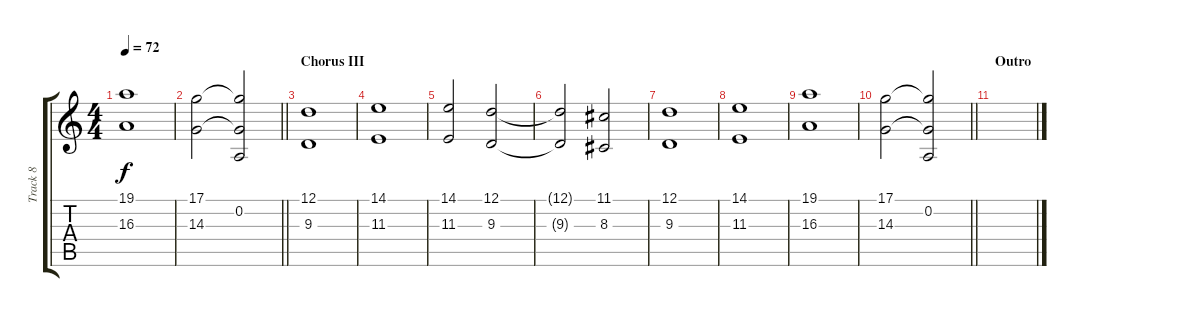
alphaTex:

\track ("Track 8" "Track 8") {instrument choiraahs}
\staff {score tabs}
\tuning (D4 A3 F3 C3 G2 C2) {hide}
\ts (4 4)
\tempo 72
\clef g2
\ks c
(19.1 16.3).1{dy f} |
\barLineRight lightlight
(17.1 14.3).2 (17.1{t} 0.2 14.3{t}).2 |
\section ("" "Chorus III")
(12.1 9.3).1 |
(14.1 11.3).1 |
(14.1 11.3).2 (12.1 9.3).2 |
(12.1{t} 9.3{t}).2 (11.1 8.3).2 |
(12.1 9.3).1 |
(14.1 11.3).1 |
(19.1 16.3).1 |
\barLineRight lightlight
(17.1 14.3).2 (17.1{t} 0.2 14.3{t}).2 |
\section ("" "Outro")
